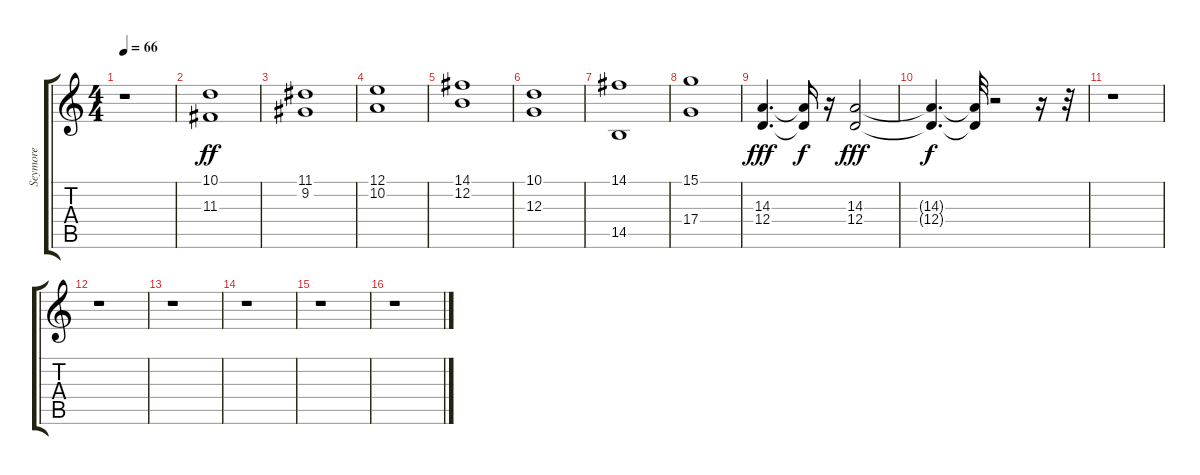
\track ("Seymore" "Seymore") {instrument acousticgrandpiano}
\staff {score tabs}
\tuning (E4 B3 G3 D3 A2 E2) {hide}
\ts (4 4)
\tempo 66
\clef g2
\ks c
r.1{dy ff} |
(10.1 11.3).1{volume 12} |
(11.1 9.2).1{volume 12} |
(12.1 10.2).1{volume 12} |
(14.1 12.2).1{volume 12} |
(10.1 12.3).1{volume 12} |
(14.1 14.5).1{volume 12} |
(15.1 17.4).1{volume 12} |
(14.3 12.4).4{d dy fff volume 0} (14.3{t} 12.4{t}).16{dy f} r.16 (14.3 12.4).2{dy fff volume 12} |
(14.3{t} 12.4{t}).4{d dy f} (14.3{t} 12.4{t}).32 r.2 r.16 r.32 |
r.1 |
r.1 |
r.1 |
r.1 |
r.1 |
r.1
